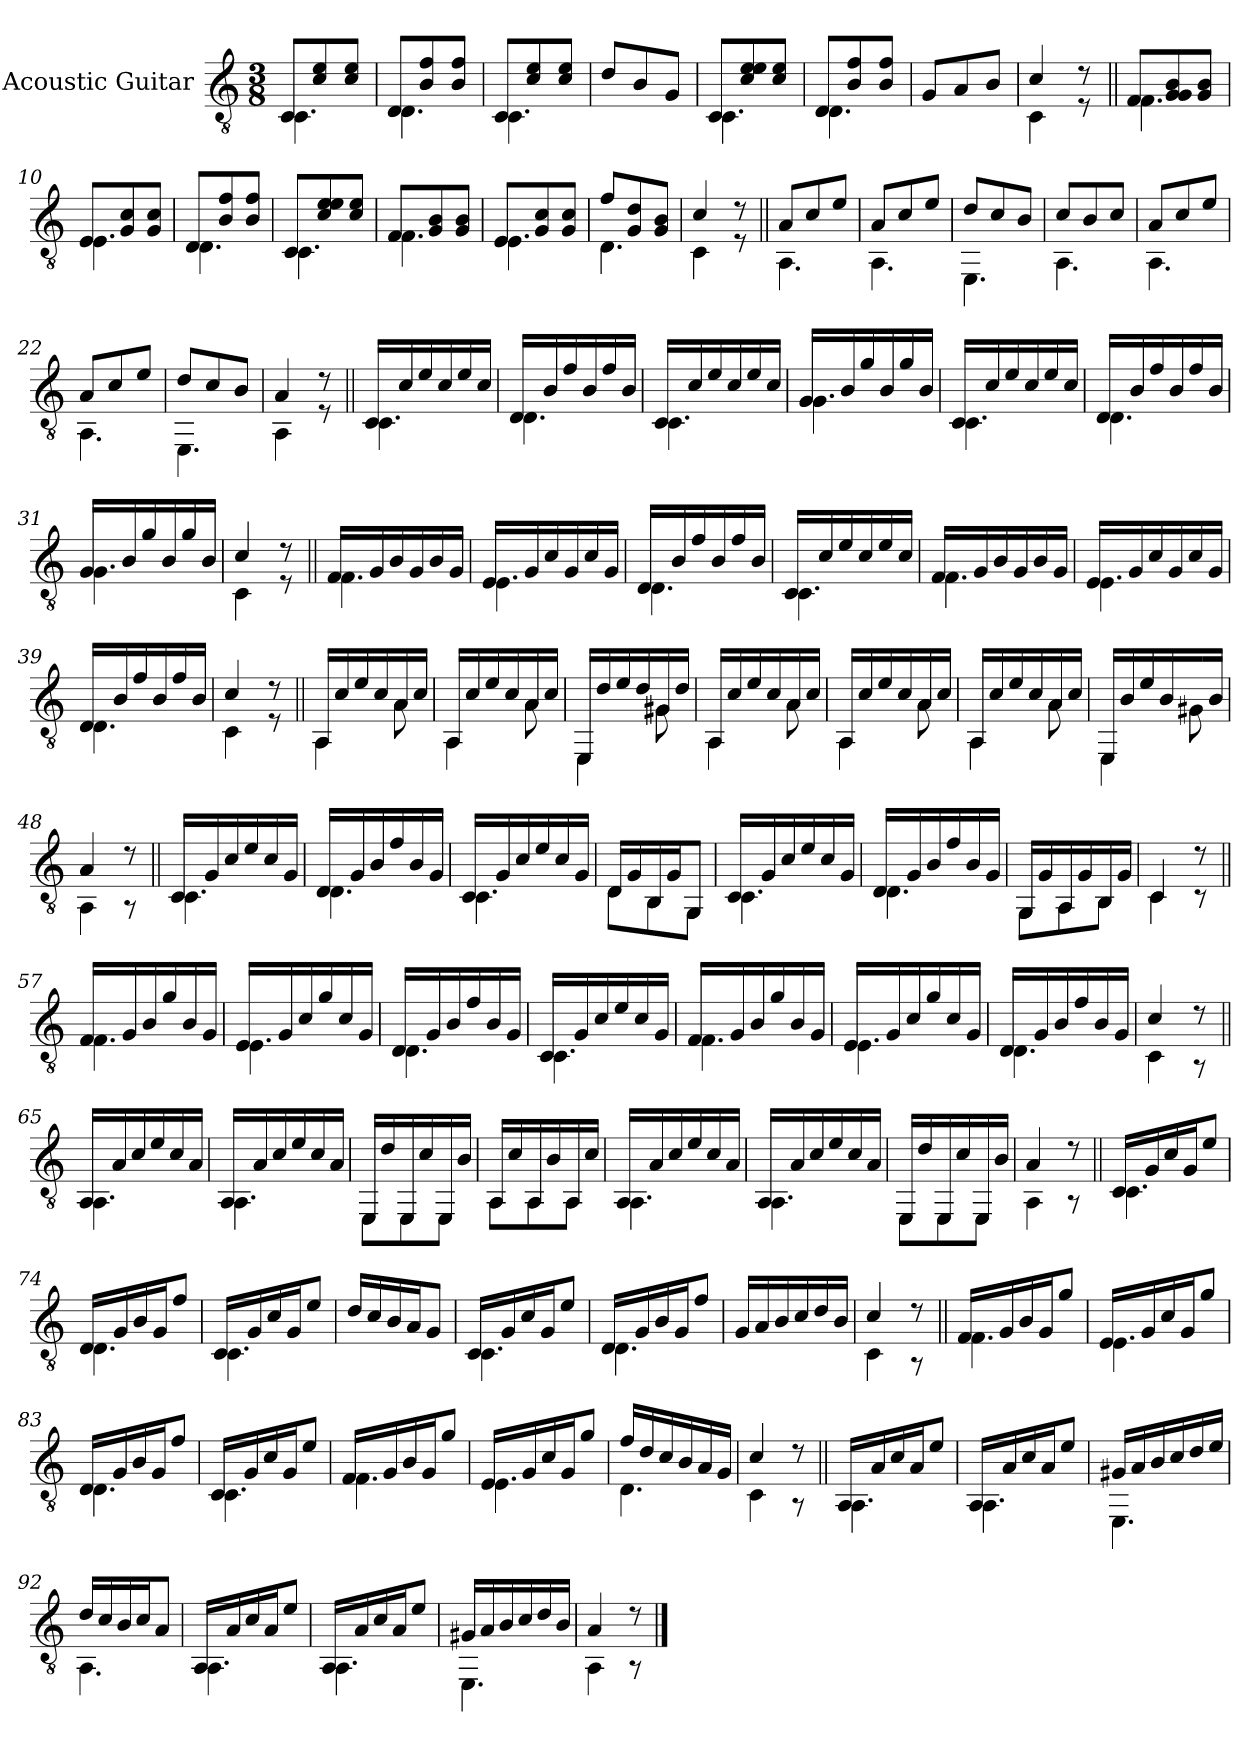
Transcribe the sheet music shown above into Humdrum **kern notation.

**kern
*part1
*staff1
*I"Acoustic Guitar
*I'Ac Gtr
*clefGv2
*k[]
*C:
*M3/8
=1
*^
8C/L	4.C\
8c/ 8e/	.
8c/ 8e/J	.
=2	=2
8D/L	4.D\
8B/ 8f/	.
8B/ 8f/J	.
=3	=3
8C/L	4.C\
8c/ 8e/	.
8c/ 8e/J	.
*v	*v
=4
8d/L
8B/
8G/J
=5
*^
8C/L	4.C\
8c/ 8e/ 8e/	.
8c/ 8e/J	.
=6	=6
8D/L	4.D\
8B/ 8f/	.
8B/ 8f/J	.
*v	*v
=7
8G/L
8A/
8B/J
=8
*^
4c/	4C\
8r	8rE
!!LO:LB:g=z	!!
=9||	=9||
8F/L	4.F\
8G/ 8G/ 8B/	.
8G/ 8B/J	.
=10	=10
8E/L	4.E\
8G/ 8c/	.
8G/ 8c/J	.
=11	=11
8D/L	4.D\
8B/ 8f/	.
8B/ 8f/J	.
=12	=12
8C/L	4.C\
8c/ 8e/ 8e/	.
8c/ 8e/J	.
=13	=13
8F/L	4.F\
8G/ 8B/	.
8G/ 8B/J	.
=14	=14
8E/L	4.E\
8G/ 8c/	.
8G/ 8c/J	.
=15	=15
8f/L	4.D\
8G/ 8d/	.
8G/ 8B/J	.
=16	=16
4c/	4C\
8r	8rE
!!LO:LB:g=z	!!
=17||	=17||
8A/L	4.AA\
8c/	.
8e/J	.
=18	=18
8A/L	4.AA\
8c/	.
8e/J	.
=19	=19
8d/L	4.EE\
8c/	.
8B/J	.
=20	=20
8c/L	4.AA\
8B/	.
8c/J	.
=21	=21
8A/L	4.AA\
8c/	.
8e/J	.
=22	=22
8A/L	4.AA\
8c/	.
8e/J	.
=23	=23
8d/L	4.EE\
8c/	.
8B/J	.
=24	=24
4A/	4AA\
8r	8rE
!!LO:LB:g=z	!!
=25||	=25||
16C/LL	4.C\
16c/	.
16e/	.
16c/	.
16e/	.
16c/JJ	.
=26	=26
16D/LL	4.D\
16B/	.
16f/	.
16B/	.
16f/	.
16B/JJ	.
=27	=27
16C/LL	4.C\
16c/	.
16e/	.
16c/	.
16e/	.
16c/JJ	.
=28	=28
16G/LL	4.G\
16B/	.
16g/	.
16B/	.
16g/	.
16B/JJ	.
!!LO:LB:g=z	!!
=29	=29
16C/LL	4.C\
16c/	.
16e/	.
16c/	.
16e/	.
16c/JJ	.
=30	=30
16D/LL	4.D\
16B/	.
16f/	.
16B/	.
16f/	.
16B/JJ	.
=31	=31
16G/LL	4.G\
16B/	.
16g/	.
16B/	.
16g/	.
16B/JJ	.
=32	=32
4c/	4C\
8r	8rE
!!LO:LB:g=z	!!
=33||	=33||
16F/LL	4.F\
16G/	.
16B/	.
16G/	.
16B/	.
16G/JJ	.
=34	=34
16E/LL	4.E\
16G/	.
16c/	.
16G/	.
16c/	.
16G/JJ	.
=35	=35
16D/LL	4.D\
16B/	.
16f/	.
16B/	.
16f/	.
16B/JJ	.
=36	=36
16C/LL	4.C\
16c/	.
16e/	.
16c/	.
16e/	.
16c/JJ	.
!!LO:LB:g=z	!!
=37	=37
16F/LL	4.F\
16G/	.
16B/	.
16G/	.
16B/	.
16G/JJ	.
=38	=38
16E/LL	4.E\
16G/	.
16c/	.
16G/	.
16c/	.
16G/JJ	.
=39	=39
16D/LL	4.D\
16B/	.
16f/	.
16B/	.
16f/	.
16B/JJ	.
=40	=40
4c/	4C\
8r	8rE
!!LO:PB:g=z	!!
=41||	=41||
16AA/LL	4AA\
16c/	.
16e/	.
16c/	.
16A/	8A\
16c/JJ	.
=42	=42
16AA/LL	4AA\
16c/	.
16e/	.
16c/	.
16A/	8A\
16c/JJ	.
=43	=43
16EE/LL	4EE\
16d/	.
16e/	.
16d/	.
16G#/	8G#X\
16d/JJ	.
=44	=44
16AA/LL	4AA\
16c/	.
16e/	.
16c/	.
16A/	8A\
16c/JJ	.
!!LO:LB:g=z	!!
=45	=45
16AA/LL	4AA\
16c/	.
16e/	.
16c/	.
16A/	8A\
16c/JJ	.
=46	=46
16AA/LL	4AA\
16c/	.
16e/	.
16c/	.
16A/	8A\
16c/JJ	.
=47	=47
16EE/LL	4EE\
16B/	.
16e/	.
16B/	.
16G#/yy	8G#X\
16B/JJ	.
=48	=48
4A/	4AA\
8r	8r
!!LO:LB:g=z	!!
=49||	=49||
16C/LL	4.C\
16G/	.
16c/	.
16e/	.
16c/	.
16G/JJ	.
=50	=50
16D/LL	4.D\
16G/	.
16B/	.
16f/	.
16B/	.
16G/JJ	.
=51	=51
16C/LL	4.C\
16G/	.
16c/	.
16e/	.
16c/	.
16G/JJ	.
=52	=52
16D/LL	8D\L
16G/	.
16BB/	8BB\
16G/J	.
8GG/J	8GG\J
!!LO:LB:g=z	!!
=53	=53
16C/LL	4.C\
16G/	.
16c/	.
16e/	.
16c/	.
16G/JJ	.
=54	=54
16D/LL	4.D\
16G/	.
16B/	.
16f/	.
16B/	.
16G/JJ	.
=55	=55
16GG/LL	8GG\L
16G/	.
16AA/	8AA\
16G/	.
16BB/	8BB\J
16G/JJ	.
=56	=56
4C/	4C\
8r	8rC
!!LO:LB:g=z	!!
=57||	=57||
16F/LL	4.F\
16G/	.
16B/	.
16g/	.
16B/	.
16G/JJ	.
=58	=58
16E/LL	4.E\
16G/	.
16c/	.
16g/	.
16c/	.
16G/JJ	.
=59	=59
16D/LL	4.D\
16G/	.
16B/	.
16f/	.
16B/	.
16G/JJ	.
=60	=60
16C/LL	4.C\
16G/	.
16c/	.
16e/	.
16c/	.
16G/JJ	.
!!LO:LB:g=z	!!
=61	=61
16F/LL	4.F\
16G/	.
16B/	.
16g/	.
16B/	.
16G/JJ	.
=62	=62
16E/LL	4.E\
16G/	.
16c/	.
16g/	.
16c/	.
16G/JJ	.
=63	=63
16D/LL	4.D\
16G/	.
16B/	.
16f/	.
16B/	.
16G/JJ	.
=64	=64
4c/	4C\
8r	8r
!!LO:LB:g=z	!!
=65||	=65||
16AA/LL	4.AA\
16A/	.
16c/	.
16e/	.
16c/	.
16A/JJ	.
=66	=66
16AA/LL	4.AA\
16A/	.
16c/	.
16e/	.
16c/	.
16A/JJ	.
=67	=67
16EE/LL	8EE\L
16d/	.
16EE/	8EE\
16c/	.
16EE/	8EE\J
16B/JJ	.
=68	=68
16AA/LL	8AA\L
16c/	.
16AA/	8AA\
16B/	.
16AA/	8AA\J
16c/JJ	.
!!LO:PB:g=z	!!
=69	=69
16AA/LL	4.AA\
16A/	.
16c/	.
16e/	.
16c/	.
16A/JJ	.
=70	=70
16AA/LL	4.AA\
16A/	.
16c/	.
16e/	.
16c/	.
16A/JJ	.
=71	=71
16EE/LL	8EE\L
16d/	.
16EE/	8EE\
16c/	.
16EE/	8EE\J
16B/JJ	.
=72	=72
4A/	4AA\
8r	8r
!!LO:LB:g=z	!!
=73||	=73||
16C/LL	4.C\
16G/	.
16c/	.
16G/J	.
8e/J	.
=74	=74
16D/LL	4.D\
16G/	.
16B/	.
16G/J	.
8f/J	.
=75	=75
16C/LL	4.C\
16G/	.
16c/	.
16G/J	.
8e/J	.
*v	*v
=76
16d/LL
16c/
16B/
16A/J
8G/J
!!LO:LB:g=z
=77
*^
16C/LL	4.C\
16G/	.
16c/	.
16G/J	.
8e/J	.
=78	=78
16D/LL	4.D\
16G/	.
16B/	.
16G/J	.
8f/J	.
*v	*v
=79
16G/LL
16A/
16B/
16c/
16d/
16B/JJ
=80
*^
4c/	4C\
8r	8r
!!LO:LB:g=z	!!
=81||	=81||
16F/LL	4.F\
16G/	.
16B/	.
16G/J	.
8g/J	.
=82	=82
16E/LL	4.E\
16G/	.
16c/	.
16G/J	.
8g/J	.
=83	=83
16D/LL	4.D\
16G/	.
16B/	.
16G/J	.
8f/J	.
=84	=84
16C/LL	4.C\
16G/	.
16c/	.
16G/J	.
8e/J	.
!!LO:LB:g=z	!!
=85	=85
16F/LL	4.F\
16G/	.
16B/	.
16G/J	.
8g/J	.
=86	=86
16E/LL	4.E\
16G/	.
16c/	.
16G/J	.
8g/J	.
=87	=87
16f/LL	4.D\
16d/	.
16c/	.
16B/	.
16A/	.
16G/JJ	.
=88	=88
4c/	4C\
8r	8r
!!LO:LB:g=z	!!
=89||	=89||
16AA/LL	4.AA\
16A/	.
16c/	.
16A/J	.
8e/J	.
=90	=90
16AA/LL	4.AA\
16A/	.
16c/	.
16A/J	.
8e/J	.
=91	=91
16G#X/LL	4.EE\
16A/	.
16B/	.
16c/	.
16d/	.
16e/JJ	.
=92	=92
16d/LL	4.AA\
16c/	.
16B/	.
16c/J	.
8A/J	.
!!LO:LB:g=z	!!
=93	=93
16AA/LL	4.AA\
16A/	.
16c/	.
16A/J	.
8e/J	.
=94	=94
16AA/LL	4.AA\
16A/	.
16c/	.
16A/J	.
8e/J	.
=95	=95
16G#X/LL	4.EE\
16A/	.
16B/	.
16c/	.
16d/	.
16B/JJ	.
=96	=96
4A/	4AA\
8r	8r
*v	*v
==
*-
